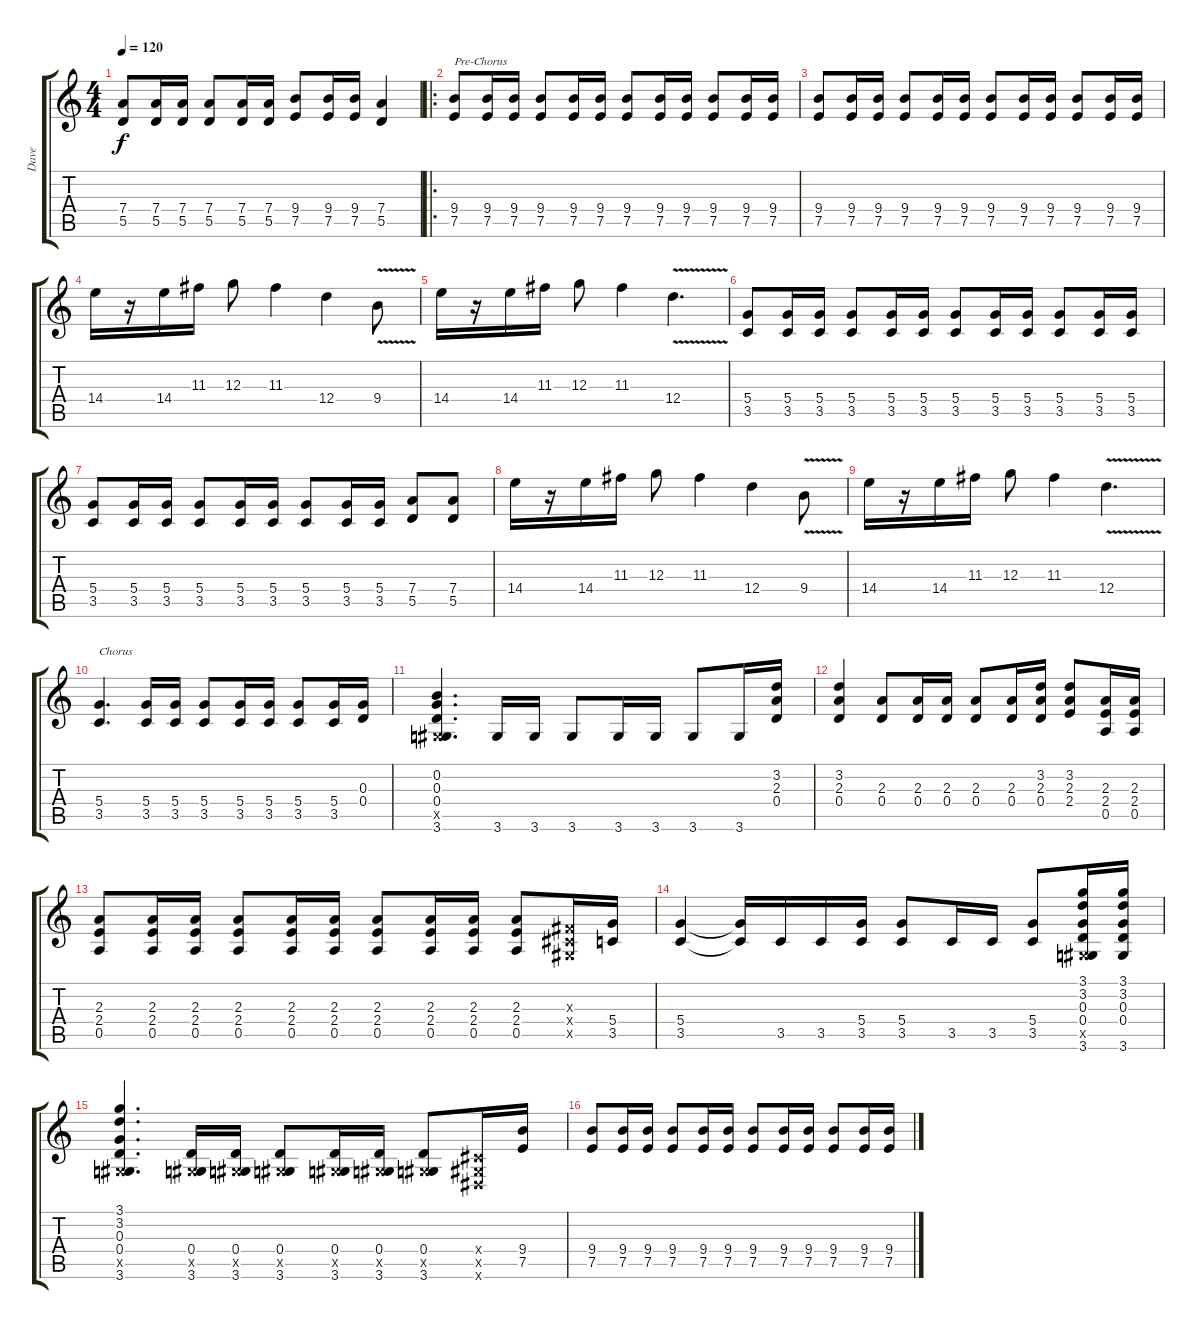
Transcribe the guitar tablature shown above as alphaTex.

\track ("Dave " "Dave ") {instrument distortionguitar}
\staff {score tabs}
\tuning (E4 B3 G3 D3 A2 E2) {hide}
\ts (4 4)
\tempo 120
\clef g2
\ks c
(7.4 5.5).8{dy f} (7.4 5.5).16 (7.4 5.5).16 (7.4 5.5).8 (7.4 5.5).16 (7.4 5.5).16 (9.4 7.5).8 (9.4 7.5).16 (9.4 7.5).16 (7.4 5.5).4 |
\ro
(9.4 7.5).8{txt "Pre-Chorus"} (9.4 7.5).16 (9.4 7.5).16 (9.4 7.5).8 (9.4 7.5).16 (9.4 7.5).16 (9.4 7.5).8 (9.4 7.5).16 (9.4 7.5).16 (9.4 7.5).8 (9.4 7.5).16 (9.4 7.5).16 |
(9.4 7.5).8 (9.4 7.5).16 (9.4 7.5).16 (9.4 7.5).8 (9.4 7.5).16 (9.4 7.5).16 (9.4 7.5).8 (9.4 7.5).16 (9.4 7.5).16 (9.4 7.5).8 (9.4 7.5).16 (9.4 7.5).16 |
14.4.16 r.16 14.4.16 11.3.16 12.3.8 11.3.4 12.4.4 9.4{v}.8 |
14.4.16 r.16 14.4.16 11.3.16 12.3.8 11.3.4 12.4{v}.4{d} |
(5.4 3.5).8 (5.4 3.5).16 (5.4 3.5).16 (5.4 3.5).8 (5.4 3.5).16 (5.4 3.5).16 (5.4 3.5).8 (5.4 3.5).16 (5.4 3.5).16 (5.4 3.5).8 (5.4 3.5).16 (5.4 3.5).16 |
(5.4 3.5).8 (5.4 3.5).16 (5.4 3.5).16 (5.4 3.5).8 (5.4 3.5).16 (5.4 3.5).16 (5.4 3.5).8 (5.4 3.5).16 (5.4 3.5).16 (7.4 5.5).8 (7.4 5.5).8 |
14.4.16 r.16 14.4.16 11.3.16 12.3.8 11.3.4 12.4.4 9.4{v}.8 |
14.4.16 r.16 14.4.16 11.3.16 12.3.8 11.3.4 12.4{v}.4{d} |
(5.4 3.5).4{d txt "Chorus"} (5.4 3.5).16 (5.4 3.5).16 (5.4 3.5).8 (5.4 3.5).16 (5.4 3.5).16 (5.4 3.5).8 (5.4 3.5).16 (0.3 0.4).16 |
(0.2 0.3 0.4 -1.5{x} 3.6).4{d} 3.6.16 3.6.16 3.6.8 3.6.16 3.6.16 3.6.8 3.6.16 (3.2 2.3 0.4).16 |
(3.2 2.3 0.4).4 (2.3 0.4).8 (2.3 0.4).16 (2.3 0.4).16 (2.3 0.4).8 (2.3 0.4).16 (3.2 2.3 0.4).16 (3.2 2.3 2.4).8 (2.3 2.4 0.5).16 (2.3 2.4 0.5).16 |
(2.3 2.4 0.5).8 (2.3 2.4 0.5).16 (2.3 2.4 0.5).16 (2.3 2.4 0.5).8 (2.3 2.4 0.5).16 (2.3 2.4 0.5).16 (2.3 2.4 0.5).8 (2.3 2.4 0.5).16 (2.3 2.4 0.5).16 (2.3 2.4 0.5).8 (-1.3{x} -1.4{x} -1.5{x}).16 (5.4 3.5).16 |
(5.4 3.5).4 (5.4{t} 3.5{t}).16 3.5.16 3.5.16 (5.4 3.5).16 (5.4 3.5).8 3.5.16 3.5.16 (5.4 3.5).8 (3.1 3.2 0.3 0.4 -1.5{x} 3.6).16 (3.1 3.2 0.3 0.4 3.6).16 |
(3.1 3.2 0.3 0.4 -1.5{x} 3.6).4{d} (0.4 -1.5{x} 3.6).16 (0.4 -1.5{x} 3.6).16 (0.4 -1.5{x} 3.6).8 (0.4 -1.5{x} 3.6).16 (0.4 -1.5{x} 3.6).16 (0.4 -1.5{x} 3.6).8 (-1.4{x} -1.5{x} -1.6{x}).16 (9.4 7.5).16 |
(9.4 7.5).8 (9.4 7.5).16 (9.4 7.5).16 (9.4 7.5).8 (9.4 7.5).16 (9.4 7.5).16 (9.4 7.5).8 (9.4 7.5).16 (9.4 7.5).16 (9.4 7.5).8 (9.4 7.5).16 (9.4 7.5).16
